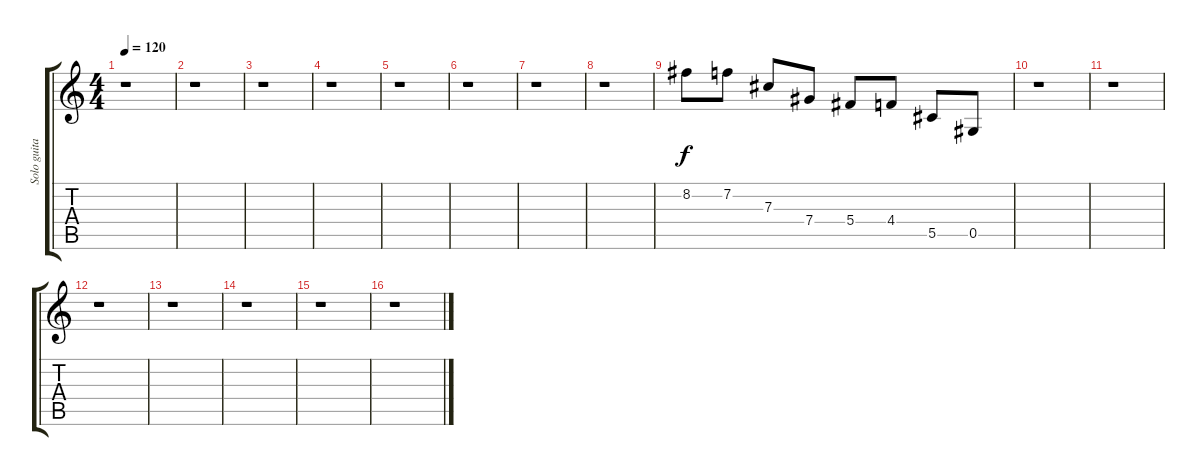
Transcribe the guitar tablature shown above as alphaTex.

\track ("Solo guitar" "Solo guita") {instrument distortionguitar}
\staff {score tabs}
\tuning (Eb4 Bb3 Gb3 Db3 Ab2 Eb2) {hide}
\ts (4 4)
\tempo 120
\clef g2
\ks c
r.1{dy f} |
r.1 |
r.1 |
r.1 |
r.1 |
r.1 |
r.1 |
r.1 |
8.2.8 7.2.8 7.3.8 7.4.8 5.4.8 4.4.8 5.5.8 0.5.8 |
r.1 |
r.1 |
r.1 |
r.1 |
r.1 |
r.1 |
r.1
